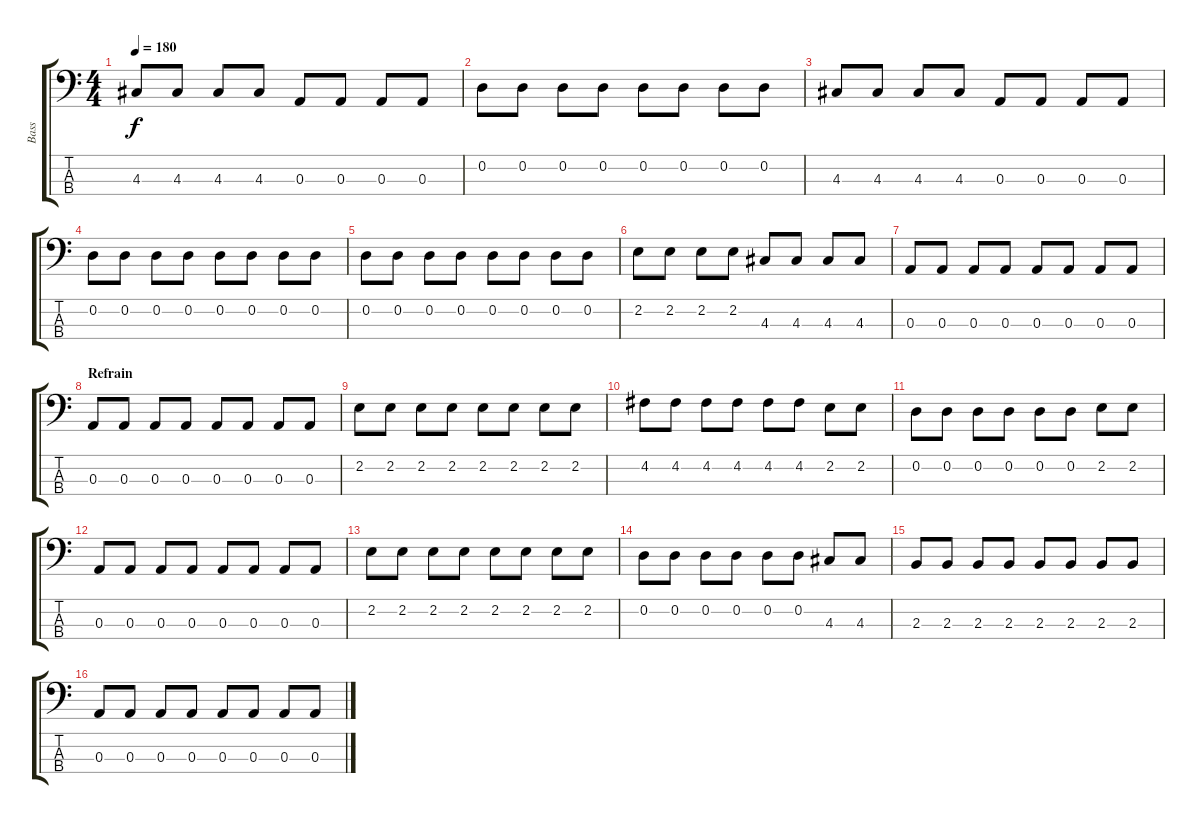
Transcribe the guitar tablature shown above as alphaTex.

\track ("Bass" "Bass") {instrument electricbassfinger}
\staff {score tabs}
\tuning (G2 D2 A1 E1) {hide}
\ts (4 4)
\tempo 180
\clef f4
\ks c
4.3.8{dy f} 4.3.8 4.3.8 4.3.8 0.3.8 0.3.8 0.3.8 0.3.8 |
0.2.8 0.2.8 0.2.8 0.2.8 0.2.8 0.2.8 0.2.8 0.2.8 |
4.3.8 4.3.8 4.3.8 4.3.8 0.3.8 0.3.8 0.3.8 0.3.8 |
0.2.8 0.2.8 0.2.8 0.2.8 0.2.8 0.2.8 0.2.8 0.2.8 |
0.2.8 0.2.8 0.2.8 0.2.8 0.2.8 0.2.8 0.2.8 0.2.8 |
2.2.8 2.2.8 2.2.8 2.2.8 4.3.8 4.3.8 4.3.8 4.3.8 |
0.3.8 0.3.8 0.3.8 0.3.8 0.3.8 0.3.8 0.3.8 0.3.8 |
\section ("" "Refrain")
0.3.8 0.3.8 0.3.8 0.3.8 0.3.8 0.3.8 0.3.8 0.3.8 |
2.2.8 2.2.8 2.2.8 2.2.8 2.2.8 2.2.8 2.2.8 2.2.8 |
4.2.8 4.2.8 4.2.8 4.2.8 4.2.8 4.2.8 2.2.8 2.2.8 |
0.2.8 0.2.8 0.2.8 0.2.8 0.2.8 0.2.8 2.2.8 2.2.8 |
0.3.8 0.3.8 0.3.8 0.3.8 0.3.8 0.3.8 0.3.8 0.3.8 |
2.2.8 2.2.8 2.2.8 2.2.8 2.2.8 2.2.8 2.2.8 2.2.8 |
0.2.8 0.2.8 0.2.8 0.2.8 0.2.8 0.2.8 4.3.8 4.3.8 |
2.3.8 2.3.8 2.3.8 2.3.8 2.3.8 2.3.8 2.3.8 2.3.8 |
0.3.8 0.3.8 0.3.8 0.3.8 0.3.8 0.3.8 0.3.8 0.3.8
